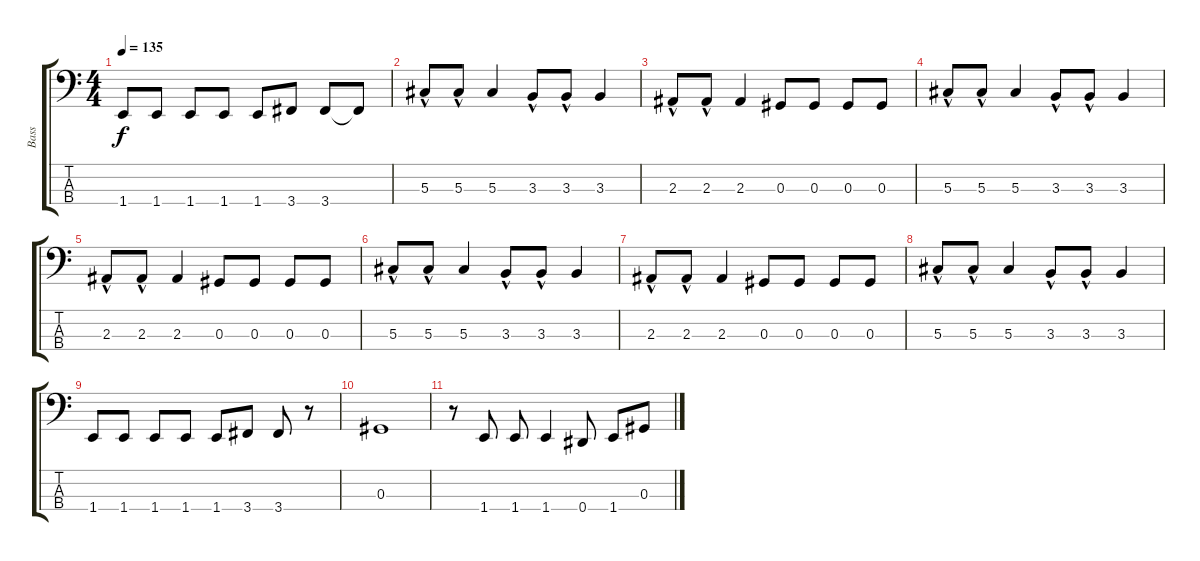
\track ("Bass" "Bass") {instrument electricbassfinger}
\staff {score tabs}
\tuning (Gb2 Db2 Ab1 Eb1) {hide}
\ts (4 4)
\tempo 135
\clef f4
\ks c
1.4.8{dy f} 1.4.8 1.4.8 1.4.8 1.4.8 3.4.8 3.4.8 3.4{t}.8 |
5.3{hac}.8 5.3{hac}.8 5.3.4 3.3{hac}.8 3.3{hac}.8 3.3.4 |
2.3{hac}.8 2.3{hac}.8 2.3.4 0.3.8 0.3.8 0.3.8 0.3.8 |
5.3{hac}.8 5.3{hac}.8 5.3.4 3.3{hac}.8 3.3{hac}.8 3.3.4 |
2.3{hac}.8 2.3{hac}.8 2.3.4 0.3.8 0.3.8 0.3.8 0.3.8 |
5.3{hac}.8 5.3{hac}.8 5.3.4 3.3{hac}.8 3.3{hac}.8 3.3.4 |
2.3{hac}.8 2.3{hac}.8 2.3.4 0.3.8 0.3.8 0.3.8 0.3.8 |
5.3{hac}.8 5.3{hac}.8 5.3.4 3.3{hac}.8 3.3{hac}.8 3.3.4 |
1.4.8 1.4.8 1.4.8 1.4.8 1.4.8 3.4.8 3.4.8 r.8 |
0.3.1 |
r.8 1.4.8 1.4.8 1.4.4 0.4.8 1.4.8 0.3.8
